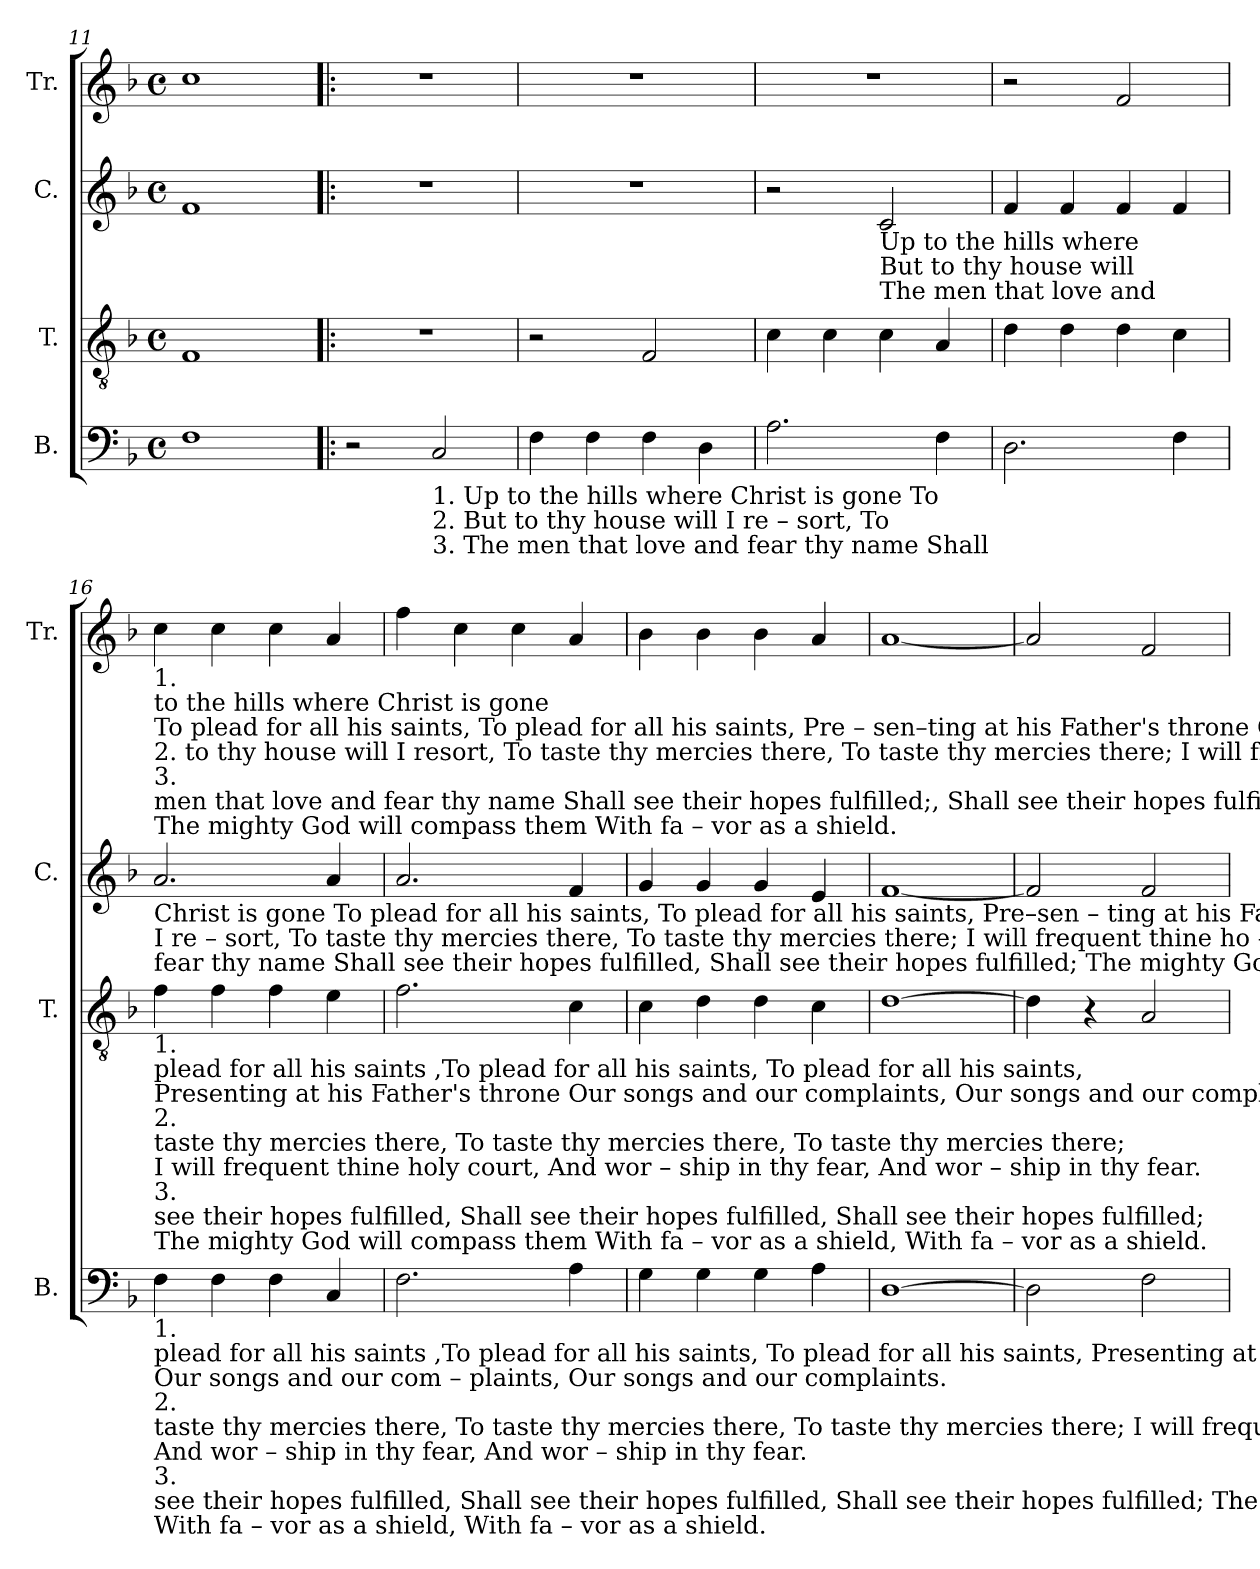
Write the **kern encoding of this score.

**kern	**kern	**kern	**kern
*part4	*part3	*part2	*part1
*staff4	*staff3	*staff2	*staff1
*I"B.	*I"T.	*I"C.	*I"Tr.
*I'B.	*I'T.	*I'C.	*I'Tr.
*clefF4	*clefGv2	*clefG2	*clefG2
*k[b-]	*k[b-]	*k[b-]	*k[b-]
*M4/4	*M4/4	*M4/4	*M4/4
*met(c)	*met(c)	*met(c)	*met(c)
=11	=11	=11	=11
1F!	1F!	1f!	1cc!
=12!|:	=12!|:	=12!|:	=12!|:
2r	1r	1r	1r
!LO:TX:b:t=1. Up to the hills where Christ is  gone        To	!	!	!
!LO:TX:b:t=2. But to thy house will I          re – sort,      To	!	!	!
!LO:TX:b:t=3. The men that love and fear thy  name    Shall	!	!	!
2C!/	.	.	.
=13	=13	=13	=13
4F!\	2r	1r	1r
4F!\	.	.	.
4F!\	2F!/	.	.
4D!\	.	.	.
=14	=14	=14	=14
2.A!\	4c!\	2r	1r
.	4c!\	.	.
!	!	!LO:TX:b:t=Up to the hills where	!
!	!	!LO:TX:b:t=But to thy house will	!
!	!	!LO:TX:b:t=The men that love and	!
.	4c!\	2c!/	.
4F!\	4A!/	.	.
=15	=15	=15	=15
2.D!\	4d!\	4f!/	2r
.	4d!\	4f!/	.
.	4d!\	4f!/	2f!/
4F!\	4c!\	4f!/	.
!!LO:LB:g=z
=16	=16	=16	=16
!	!	!	!LO:TX:b:t=1.
!	!	!	!LO:TX:b:t=to the hills where Christ is gone
!	!	!	!LO:TX:b:t=To plead for all his saints, To plead for all his saints,                                                                 Pre  – sen–ting at  his     Father's throne   Our  songs ____ and our complaints.
!	!	!	!LO:TX:b:t=2. to thy house will I resort,  To taste thy mercies there, To taste thy mercies there;                                                                I         will frequent thine  holy      court,    And  wor      –    ship  in  thy  fear.
!	!	!	!LO:TX:b:t=3.
!	!	!	!LO:TX:b:t=men that love and fear thy name  Shall see their hopes fulfilled;, Shall see their hopes fulfilled;
!	!	!	!LO:TX:b:t=The     mighty  God  will  compass  them   With  fa        –     vor   as   a  shield.
!	!	!LO:TX:b:t=Christ       is    gone     To plead for all his saints,    To plead for all his saints,                                   Pre–sen – ting  at his Father's throne  Our      songs ____________________    and our complaints.	!
!	!	!LO:TX:b:t=I             re –  sort,    To taste thy mercies there,   To taste thy mercies there;                                   I   will frequent thine ho – ly  court,   And      wor           –         –         –           ship  in  thy  fear.	!
!	!	!LO:TX:b:t=fear         thy  name  Shall see their hopes fulfilled, Shall see their hopes fulfilled;                          The  mighty God will  compass  them  With     fa              –         –          –           vor   as   a   shield.	!
!	!LO:TX:b:t=1.	!	!
!	!LO:TX:b:t=plead for all his saints         ,To plead for all his saints,                To plead for all his saints,	!	!
!	!LO:TX:b:t=Presenting  at his Father's throne  Our     songs     and     our  complaints,  Our   songs          and our complaints.	!	!
!	!LO:TX:b:t=2.	!	!
!	!LO:TX:b:t=taste thy mercies there,      To taste thy mercies there,              To  taste  thy  mercies  there;	!	!
!	!LO:TX:b:t=I  will frequent thine  holy  court,  And     wor   –   ship     in    thy     fear,   And    wor      –     ship  in  thy  fear.	!	!
!	!LO:TX:b:t=3.	!	!
!	!LO:TX:b:t=see their hopes fulfilled,   Shall see their hopes fulfilled,        Shall see their hopes fulfilled;	!	!
!	!LO:TX:b:t=The mighty God will compass them With   fa      –    vor      as     a     shield,  With  fa        –      vor   as  a   shield.	!	!
!LO:TX:b:t=1.	!	!	!
!LO:TX:b:t=plead for all his saints         ,To plead for all his saints,             To plead for all his saints,   Presenting at his Father's throne	!	!	!
!LO:TX:b:t=Our songs              and   our         com  –  plaints,           Our        songs          and our complaints.	!	!	!
!LO:TX:b:t=2.	!	!	!
!LO:TX:b:t=taste thy mercies there,      To taste thy mercies there,          To  taste  thy  mercies  there; I  will frequent thine holy court,	!	!	!
!LO:TX:b:t=And  wor       –      ship     in          thy         fear,               And        wor      –     ship  in  thy  fear.	!	!	!
!LO:TX:b:t=3.	!	!	!
!LO:TX:b:t=see their hopes fulfilled,  Shall see their hopes fulfilled,  Shall see their hopes fulfilled; The mighty God will compass them	!	!	!
!LO:TX:b:t=With fa       –    vor      as            a          shield,            With      fa        –       vor   as  a   shield.	!	!	!
4F!\	4f!\	2.a!/	4cc!\
4F!\	4f!\	.	4cc!\
4F!\	4f!\	.	4cc!\
4C!/	4e!\	4a!/	4a!/
=17	=17	=17	=17
2.F!\	2.f!\	2.a!/	4ff!\
.	.	.	4cc!\
.	.	.	4cc!\
4A!\	4c!\	4f!/	4a!/
=18	=18	=18	=18
4G!\	4c!\	4g!/	4b-!\
4G!\	4d!\	4g!/	4b-!\
4G!\	4d!\	4g!/	4b-!\
4A!\	4c!\	4e!/	4a!/
=19	=19	=19	=19
[1D!	[1d!	[1f!	[1a!
=20	=20	=20	=20
2D!\]	4d!\]	2f!/]	2a!/]
.	4r	.	.
2F!\	2A!/	2f!/	2f!/
=	=	=	=
*-	*-	*-	*-
